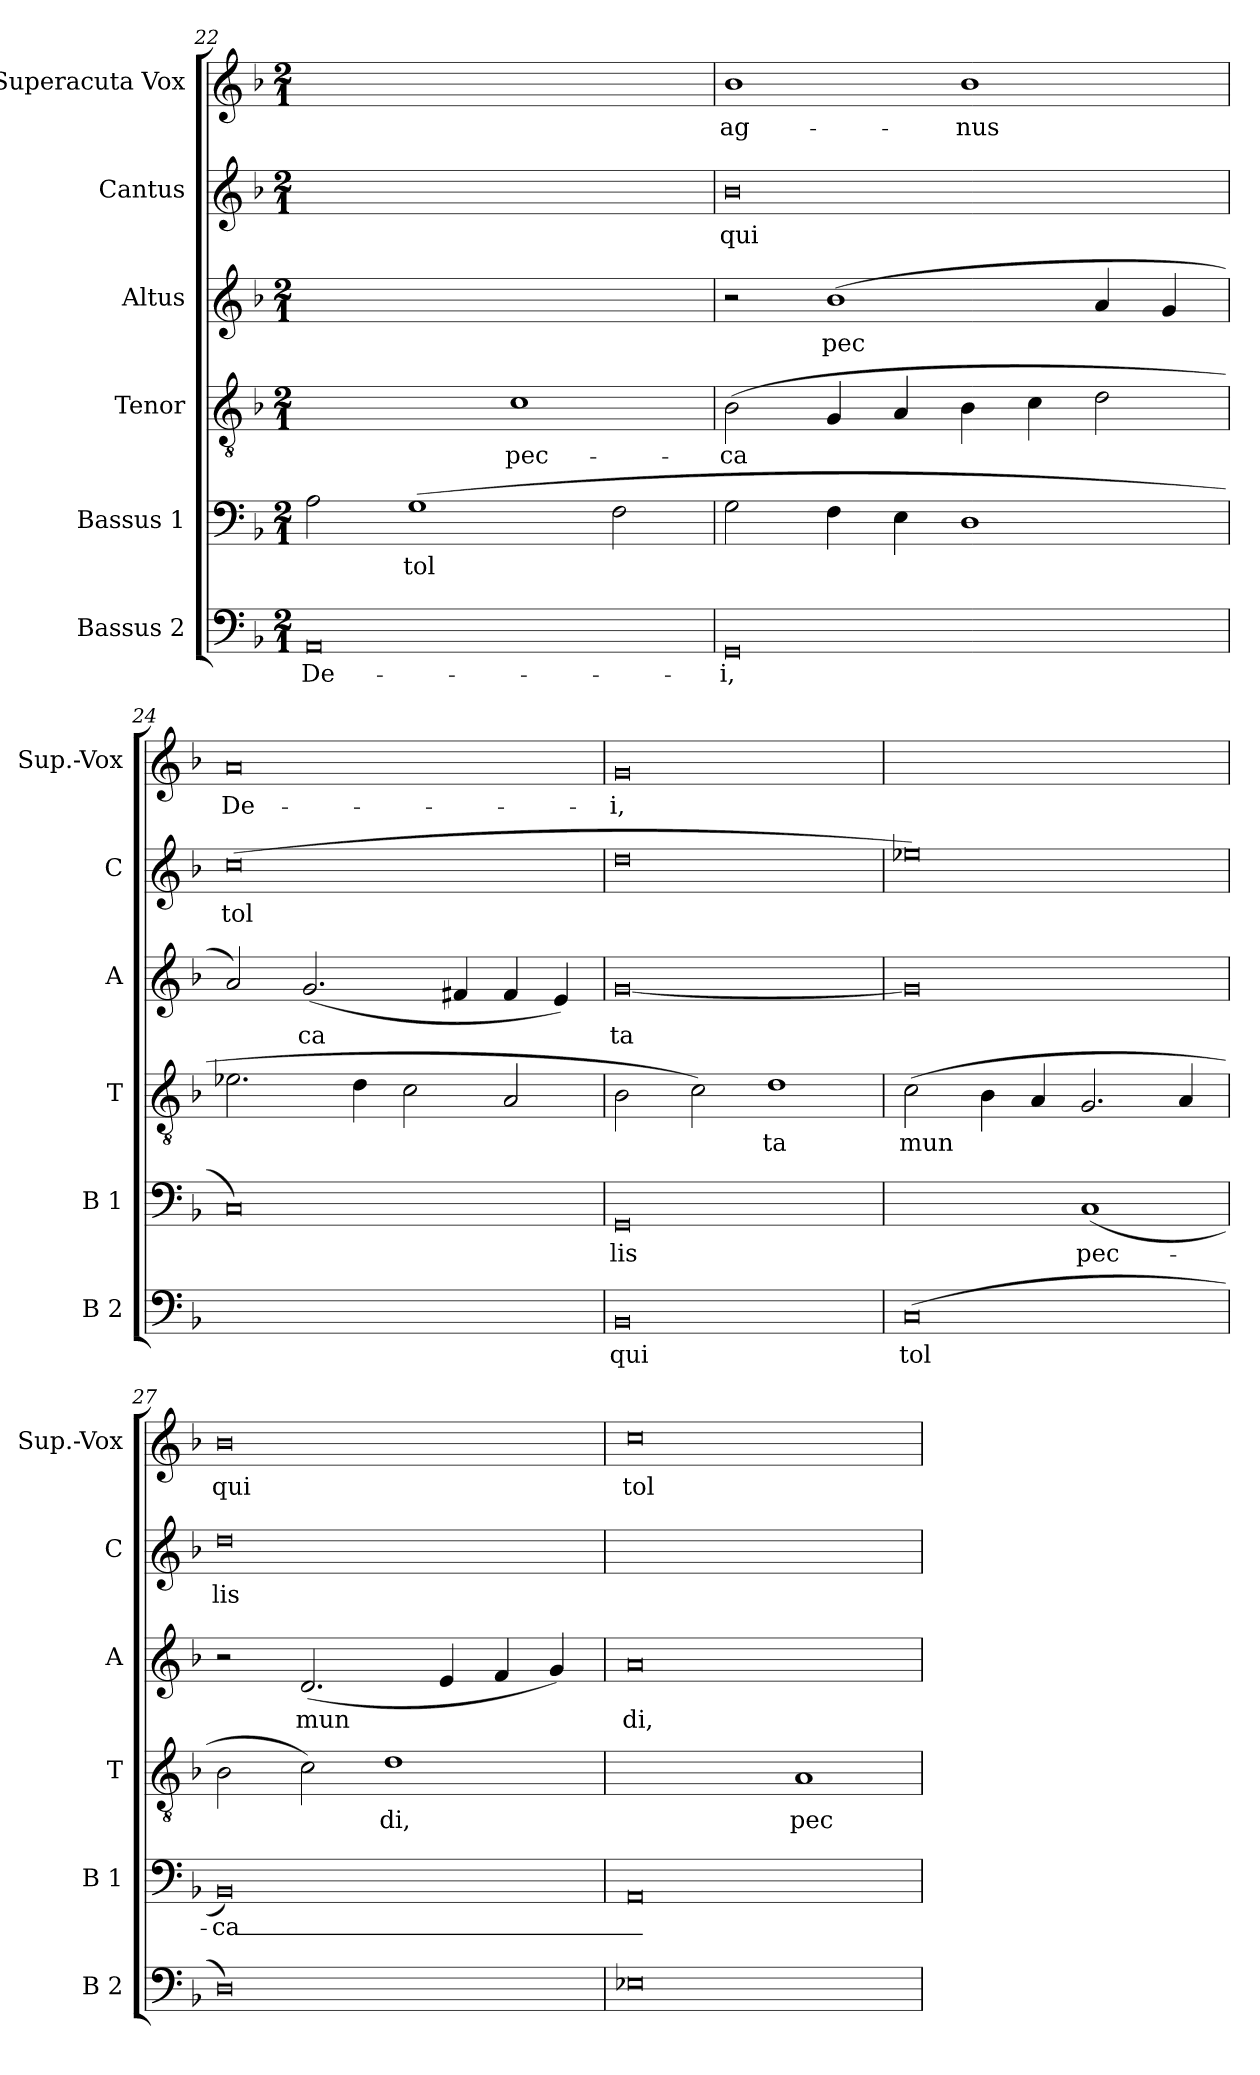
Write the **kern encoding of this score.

**kern	**text	**kern	**text	**kern	**text	**kern	**text	**kern	**text	**kern	**text
*part6	*part6	*part5	*part5	*part4	*part4	*part3	*part3	*part2	*part2	*part1	*part1
*staff6	*staff6	*staff5	*staff5	*staff4	*staff4	*staff3	*staff3	*staff2	*staff2	*staff1	*staff1
*I"Bassus 2	*	*I"Bassus 1	*	*I"Tenor	*	*I"Altus	*	*I"Cantus	*	*I"Superacuta Vox	*
*I'B 2	*	*I'B 1	*	*I'T	*	*I'A	*	*I'C	*	*I'Sup.-Vox	*
!!LO:LB:g=z
*clefF4	*	*clefF4	*	*clefGv2	*	*clefG2	*	*clefG2	*	*clefG2	*
*k[b-]	*	*k[b-]	*	*k[b-]	*	*k[b-]	*	*k[b-]	*	*k[b-]	*
*M2/1	*	*M2/1	*	*M2/1	*	*M2/1	*	*M2/1	*	*M2/1	*
=22	=22	=22	=22	=22	=22	=22	=22	=22	=22	=22	=22
!	!LO:LY:b	!	!	!	!	!	!	!	!	!	!
0AA	De-	2A\	.	2ryy	.	0ryy	.	0ryy	.	0ryy	.
!	!	!	!LO:LY:b	!	!	!	!	!	!	!	!
.	.	(1G	tol	2ryy	.	.	.	.	.	.	.
!	!	!	!	!	!LO:LY:b	!	!	!	!	!	!
.	.	.	.	1c	pec-	.	.	.	.	.	.
.	.	2F\	.	.	.	.	.	.	.	.	.
=23	=23	=23	=23	=23	=23	=23	=23	=23	=23	=23	=23
!	!LO:LY:b	!	!	!	!LO:LY:b	!	!	!	!LO:LY:b	!	!LO:LY:b
0GG	i,	2G\	.	(2B-\	ca	2r	.	0b-	qui	1b-	ag-
!	!	!	!	!	!	!	!LO:LY:b	!	!	!	!
.	.	4F\	.	4G/	.	(1b-	pec	.	.	.	.
.	.	4E\	.	4A/	.	.	.	.	.	.	.
!	!	!	!	!	!	!	!	!	!	!	!LO:LY:b
.	.	1D	.	4B-\	.	.	.	.	.	1b-	nus
.	.	.	.	4c\	.	.	.	.	.	.	.
.	.	.	.	2d\	.	4a/	.	.	.	.	.
.	.	.	.	.	.	4g/	.	.	.	.	.
=24	=24	=24	=24	=24	=24	=24	=24	=24	=24	=24	=24
!	!	!	!	!	!	!	!	!	!LO:LY:b	!	!LO:LY:b
0ryy	.	0C)	.	2.e-X\	.	2a/)	.	(0cc	tol	0a	De-
!	!	!	!	!	!	!	!LO:LY:b	!	!	!	!
.	.	.	.	.	.	(2.g/	ca	.	.	.	.
.	.	.	.	4d\	.	.	.	.	.	.	.
.	.	.	.	2c\	.	.	.	.	.	.	.
.	.	.	.	.	.	4f#X/	.	.	.	.	.
.	.	.	.	2A/	.	4f#/	.	.	.	.	.
.	.	.	.	.	.	4e/)	.	.	.	.	.
=25	=25	=25	=25	=25	=25	=25	=25	=25	=25	=25	=25
!	!LO:LY:b	!	!LO:LY:b	!	!	!	!LO:LY:b	!	!	!	!LO:LY:b
0BB-	qui	0GG	lis	2B-\	.	[0g	ta	0dd	.	0g	i,
.	.	.	.	2c\)	.	.	.	.	.	.	.
!	!	!	!	!	!LO:LY:b	!	!	!	!	!	!
.	.	.	.	1d	ta	.	.	.	.	.	.
=26	=26	=26	=26	=26	=26	=26	=26	=26	=26	=26	=26
!	!LO:LY:b	!	!	!	!LO:LY:b	!	!	!	!	!	!
(0C	tol	2ryy	.	(2c\	mun	0g]	.	0ee-X)	.	0ryy	.
.	.	2ryy	.	4B-\	.	.	.	.	.	.	.
.	.	.	.	4A/	.	.	.	.	.	.	.
!	!	!	!LO:LY:b	!	!	!	!	!	!	!	!
.	.	(1C	pec-	2.G/	.	.	.	.	.	.	.
.	.	.	.	4A/	.	.	.	.	.	.	.
!!LO:LB:g=z
=27	=27	=27	=27	=27	=27	=27	=27	=27	=27	=27	=27
!	!	!	!LO:LY:b	!	!	!	!	!	!LO:LY:b	!	!LO:LY:b
0D)	.	0BB-)	ca_-	2B-\	.	2r	.	0dd	lis	0b-	qui
!	!	!	!	!	!	!	!LO:LY:b	!	!	!	!
.	.	.	.	2c\)	.	(2.d/	mun	.	.	.	.
!	!	!	!	!	!LO:LY:b	!	!	!	!	!	!
.	.	.	.	1d	di,	.	.	.	.	.	.
.	.	.	.	.	.	4e/	.	.	.	.	.
.	.	.	.	.	.	4f/	.	.	.	.	.
.	.	.	.	.	.	4g/)	.	.	.	.	.
!!LO:PB:g=z
=28	=28	=28	=28	=28	=28	=28	=28	=28	=28	=28	=28
!	!LO:LY:b	!	!	!	!	!	!LO:LY:b	!	!	!	!LO:LY:b
0E-X	_-	0AA	.	2ryy	.	0a	di,	0ryy	.	0cc	tol
.	.	.	.	2ryy	.	.	.	.	.	.	.
!	!	!	!	!	!LO:LY:b	!	!	!	!	!	!
.	.	.	.	1A	pec-	.	.	.	.	.	.
=	=	=	=	=	=	=	=	=	=	=	=
*-	*-	*-	*-	*-	*-	*-	*-	*-	*-	*-	*-
